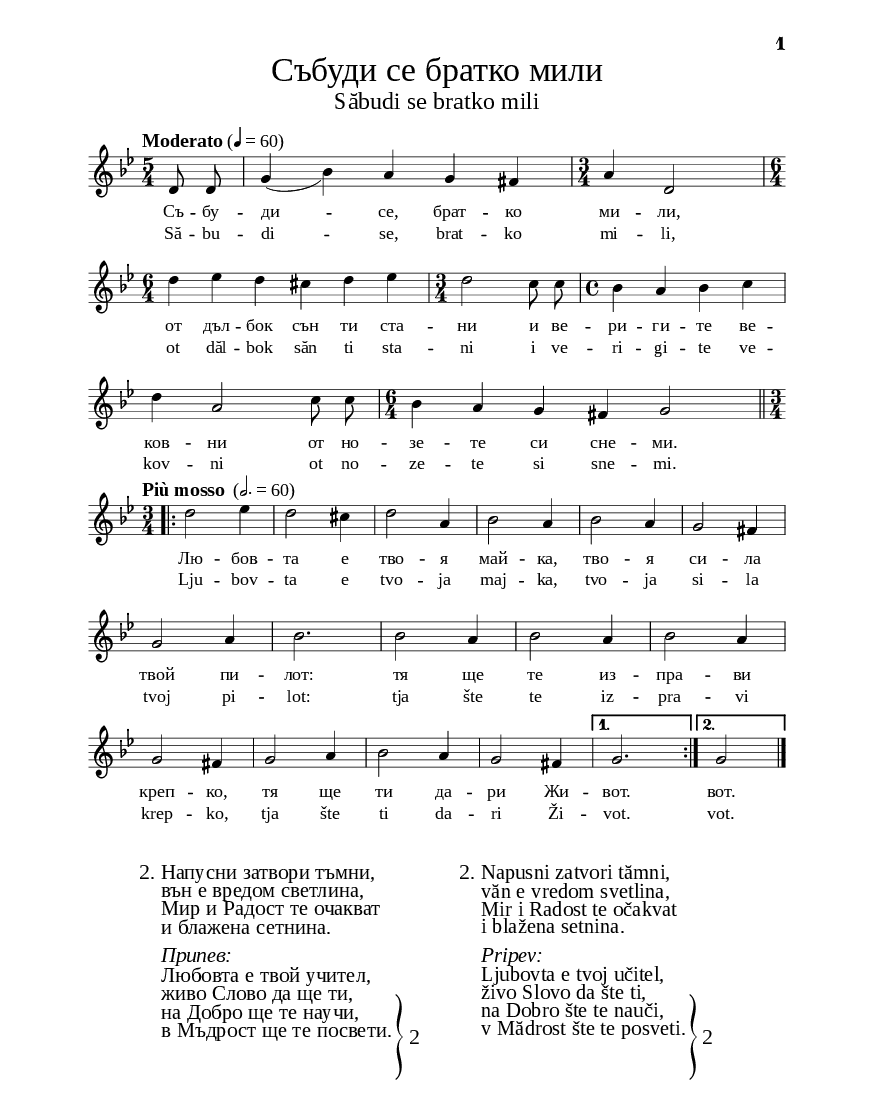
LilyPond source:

\version "2.24.3"

% include paper part and global functions
\include "include/globals.ily"

"rightBraces025" = \markup {
  \column {
    % repeat braces
    \translate #'(0 . -21.7 )
    \right-brace #41

  }
  \column {
    % repeat numbers


    \translate #'(0 . -22.6 )
    2

  }
}


\bookpart {
  \label #'ref025
  \tocItem \markup "Събуди се братко мили – Săbudi se bratko mili"
  \include "include/bookpart-paper.ily"
  \score {
    \include "include/score-layout.ily"

    \new Voice \absolute {
      \clef treble
      \key g \minor
      \time 5/4
      \tempoFunc "Moderato" 4 "60"
      \autoBeamOff

      \partial 4
      d'8 d'8 | \slurDown g'4(bes'4) \slurNeutral a'4 g'4 fis'4 | \time 3/4 a'4 d'2 | \time 6/4 \break
      d''4 es''4 d''4 cis''4 d''4 es''4 | \time 3/4 d''2 c''8 c''8 | \time 4/4 bes'4 a'4 bes'4 c''4 \break
      d''4 a'2 c''8 c''8 | \time 6/4 bes'4 a'4 g'4 fis'4 g'2 | \time 3/4 \break
      \repeat volta 2 {
        \bar ".|:-||"

        \tempoFunc "Più mosso " 2. "60"
        d''2 es''4 | d''2 cis''4| d''2  a'4 | bes'2 a'4 | bes'2 a'4 | g'2 fis'4 | \break
        g'2 a'4 | bes'2. | bes'2 a'4 | bes'2 a'4 | bes'2 a'4| \break
        g'2 fis'4 | g'2 a'4 | bes'2 a'4 | g'2 fis'4 |
      }
      \alternative {
        {
          g'2.|
        }   {
          g'2 \bar "|."
        }
      }

    }

    \addlyrics {
      Съ -- бу -- ди -- се, брат -- ко ми -- ли,
      от дъл -- бок сън ти ста -- ни и ве -- ри -- ги -- те ве --
      ков -- ни от но -- зе -- те си сне -- ми.
      Лю -- бов -- та е тво -- я май -- ка, тво -- я си -- ла
      твой пи -- лот: тя ще те из -- пра -- ви
      креп -- ко, тя ще ти да -- ри Жи -- вот. вот.
    }
    \addlyrics {
      Să -- bu -- di -- se, brat -- ko mi -- li,
      ot dăl -- bok săn ti sta -- ni i ve -- ri -- gi -- te ve --
      kov -- ni ot no -- ze -- te si sne -- mi.
      Lju -- bov -- ta e tvo -- ja maj -- ka, tvo -- ja si -- la
      tvoj pi -- lot: tja šte te iz -- pra -- vi
      krep -- ko, tja šte ti da -- ri Ži -- vot. vot.
    }

    \header {
      title = \titleFunc "Събуди се братко мили" "Săbudi se bratko mili"
    }

    \midi{}

  } % score

  \markup \empty-two


  \markup \abs-fontsize #10 {
    \hspace #7
    \override #`(baseline-skip . ,bgCoupletBaselineSkip) % affects space between column lines

    \column {

      \line { 2.  Напусни затвори тъмни, }
      \line {   "   " вън е вредом светлина, }
      \line {   "   " Мир и Радост те очакват }
      \line {   "   " и блажена сетнина. }
      \vspace #0.5
      \line { "   " \italic {Припев: } }
      \line { "   "Любовта е твой учител, }
      \line {   "   " живо Слово да ще ти, }
      \line {   "   " на Добро ще те научи, }
      \line {   "   " в Мъдрост ще те посвети. }

    }
    \"rightBraces025"

    \hspace #5
    \override #`(baseline-skip . ,bgCoupletBaselineSkip) % affects space between column lines
    \column {

      \line { 2.  Napusni zatvori tămni, }
      \line {   "   " văn e vredom svetlina, }
      \line {   "   " Mir i Radost te očakvat }
      \line {   "   " i blažena setnina. }
      \vspace #0.5
      \line { "   " \italic {Pripev: } }
      \line { "   "Ljubovta e tvoj učitel, }
      \line {   "   " živo Slovo da šte ti, }
      \line {   "   " na Dobro šte te nauči, }
      \line {   "   " v Mădrost šte te posveti. }

    } %column
    \"rightBraces025"
  } % markup

  \pageBreak

  \markup \abs-fontsize #10 {
    \hspace #7
    \override #`(baseline-skip . ,bgCoupletBaselineSkip) % affects space between column lines
    \column {


      \line { 3. И на брата си продумай }
      \line {   "   " сладка дума с подтик нов; }
      \line {   "   " ти сърцето му да стоплиш }
      \line {   "   " с твойта искрена любов. }
      \vspace #0.5
      \line { "   " \italic {Припев: } }
      \line { "   "Любовта е твой спасител, }
      \line {   "   " нея в помощ призови: }
      \line {   "   " тя душата ти от гнета }
      \line {   "   " скоро ще освободи. }
    } \"rightBraces025"


    \hspace #5
    \override #`(baseline-skip . ,bgCoupletBaselineSkip) % affects space between column lines
    \column {
      \line { 3. I na brata si produmaj }
      \line {   "   " sladka duma s podtik nov; }
      \line {   "   " ti sărceto mu da stopliš }
      \line {   "   " s tvojta iskrena ljubov. }
      \vspace #0.5
      \line { "   " \italic {Pripev: } }
      \line { "   "Ljubovta e tvoj spasitel, }
      \line {   "   " neja v pomošt prizovi: }
      \line {   "   " tja dušata ti ot gneta }
      \line {   "   " skoro šte osvobodi. }
    } %column
    \"rightBraces025"
  } % markup

  \markup \vspace #3

  % include foreign translation(s) of the song
  \version "2.24.4"

\markup \fill-line { \fontsize #deTitleFontSize "Wache auf, lieber Bruder" }
\markup \null
\markup \null
\markup \abs-fontsize #11 {
   \fill-line {
  \override #`(baseline-skip . ,deCoupletBaselineSkip)

  \column {
    \line { 1. Wache auf, lieber Bruder, }
    \line {   "   " erhebe dich vom tiefen Schlaf}
    \line {   "   " und nimm die jahrhundertealten Ketten}
    \line {   "   " von deinen Füßen ab.}

     \vspace #0.5
    \line { "   " \italic { Refrain:}  }
    \line { "   "Die Liebe ist deine Mutter,}
    \line {   "   "deine Kraft, dein Pilot; }
    \line {   "   " sie wird dich stark aufrichten, }
    \line {   "   " dir Leben schenken. }

    \vspace #0.5
    \line {    2. Verlasse die düsteren Gefängnisse, }
    \line {   "   "draußen ist überall Licht; }
    \line {   "   " Frieden und Freude erwarten dich, }
    \line {   "   " und seliges Danach. }


    \vspace #0.5
    \line { "   " \italic { Refrain:}  }
    \line { "   " Die Liebe ist dein Meister, }
    \line {   "   " auf dass sie dir das lebendige Wort geben wird; }
    \line {   "   " sie wird dich das Gute lehren }
    \line {   "   " und dich in die Weisheit einweihen. }


   \vspace #0.5
    \line { 3. Und sage deinem Bruder, }
    \line {   "   " ein süßes Wort mit neuer Regung; }
    \line {   "   " auf dass du sein Herz erwärmst }
    \line {   "   " mit deiner aufrichtigen Liebe.}

     \vspace #0.5
    \line { "   " \italic { Refrain: } }
    \line {"   "    Die Liebe ist dein Erlöser: }
    \line {   "   " Ruf sie zur Hilfe; }
    \line {   "   " sie wird deine Seele vom Joch}
    \line {   "   " bald befreien.}

  }
   }

}


} % bookpart
